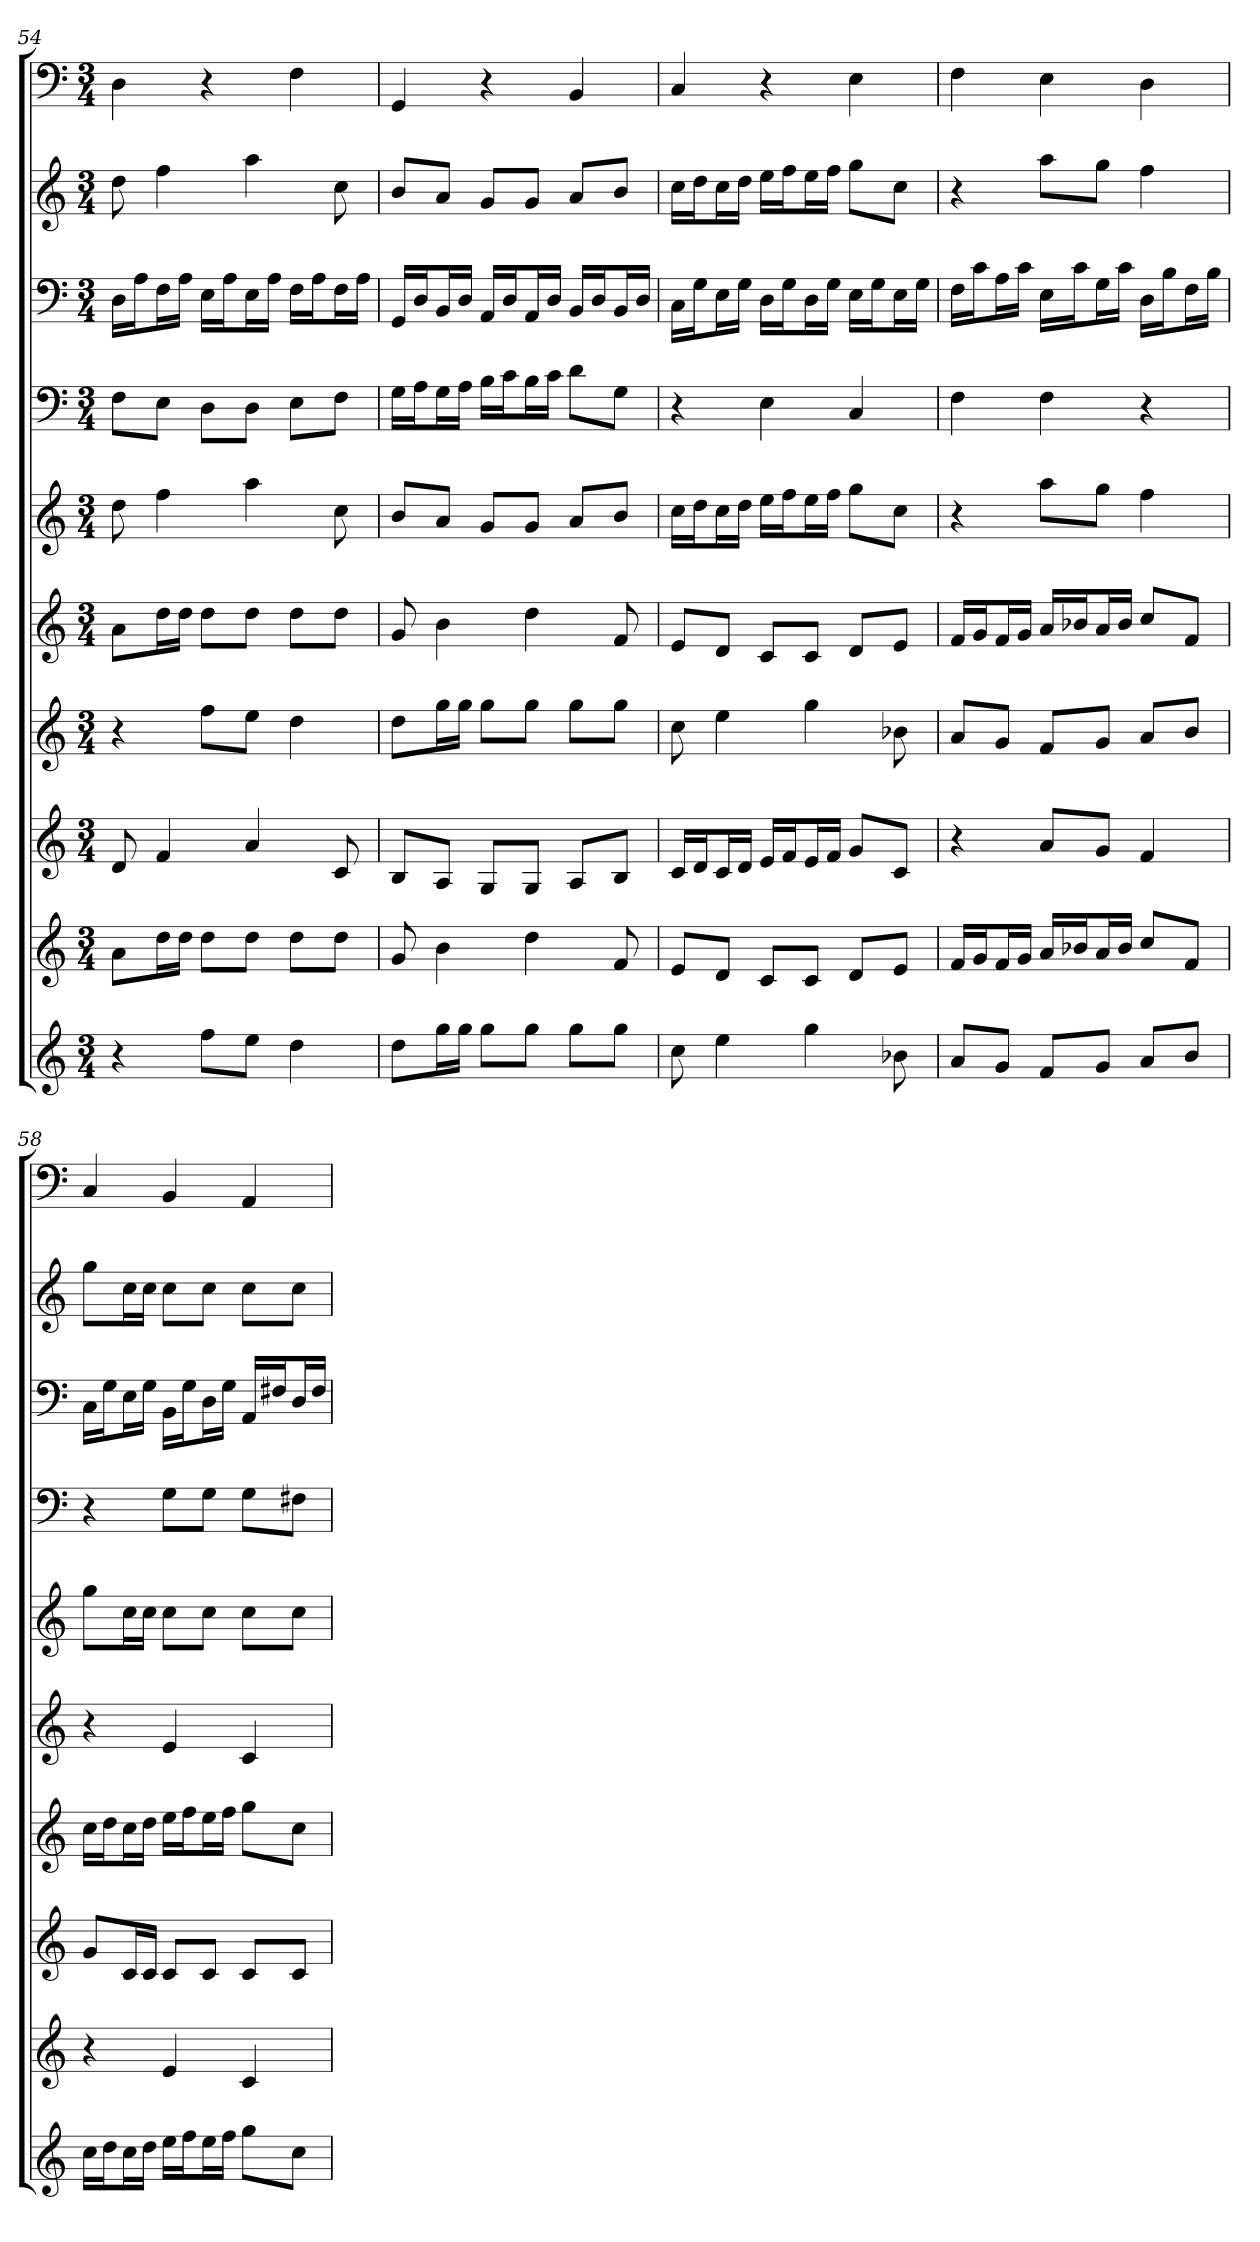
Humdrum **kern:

**kern	**kern	**kern	**kern	**kern	**kern	**kern	**kern	**kern	**kern
*part10	*part9	*part8	*part7	*part6	*part5	*part4	*part3	*part2	*part1
*staff10	*staff9	*staff8	*staff7	*staff6	*staff5	*staff4	*staff3	*staff2	*staff1
*clefG2	*clefG2	*clefG2	*clefG2	*clefG2	*clefG2	*clefF4	*clefF4	*clefG2	*clefF4
*k[]	*k[]	*k[]	*k[]	*k[]	*k[]	*k[]	*k[]	*k[]	*k[]
*C:	*C:	*C:	*C:	*C:	*C:	*C:	*C:	*C:	*C:
*M3/4	*M3/4	*M3/4	*M3/4	*M3/4	*M3/4	*M3/4	*M3/4	*M3/4	*M3/4
=54	=54	=54	=54	=54	=54	=54	=54	=54	=54
4r	8a\L	8d	4r	8a\L	8dd	8F\L	16D\LL	8dd	4D
.	.	.	.	.	.	.	16A\J	.	.
.	16dd\L	4f	.	16dd\L	4ff	8E\J	16F\L	4ff	.
.	16dd\JJ	.	.	16dd\JJ	.	.	16A\JJ	.	.
8ff\L	8dd\L	.	8ff\L	8dd\L	.	8D\L	16E\LL	.	4r
.	.	.	.	.	.	.	16A\J	.	.
8ee\J	8dd\J	4a	8ee\J	8dd\J	4aa	8D\J	16E\L	4aa	.
.	.	.	.	.	.	.	16A\JJ	.	.
4dd	8dd\L	.	4dd	8dd\L	.	8E\L	16F\LL	.	4F
.	.	.	.	.	.	.	16A\J	.	.
.	8dd\J	8c	.	8dd\J	8cc	8F\J	16F\L	8cc	.
.	.	.	.	.	.	.	16A\JJ	.	.
=55	=55	=55	=55	=55	=55	=55	=55	=55	=55
8dd\L	8g	8B/L	8dd\L	8g	8b/L	16G\LL	16GG/LL	8b/L	4GG
.	.	.	.	.	.	16A\J	16D/J	.	.
16gg\L	4b	8A/J	16gg\L	4b	8a/J	16G\L	16BB/L	8a/J	.
16gg\JJ	.	.	16gg\JJ	.	.	16A\JJ	16D/JJ	.	.
8gg\L	.	8G/L	8gg\L	.	8g/L	16B\LL	16AA/LL	8g/L	4r
.	.	.	.	.	.	16c\J	16D/J	.	.
8gg\J	4dd	8G/J	8gg\J	4dd	8g/J	16B\L	16AA/L	8g/J	.
.	.	.	.	.	.	16c\JJ	16D/JJ	.	.
8gg\L	.	8A/L	8gg\L	.	8a/L	8d\L	16BB/LL	8a/L	4BB
.	.	.	.	.	.	.	16D/J	.	.
8gg\J	8f	8B/J	8gg\J	8f	8b/J	8G\J	16BB/L	8b/J	.
.	.	.	.	.	.	.	16D/JJ	.	.
=56	=56	=56	=56	=56	=56	=56	=56	=56	=56
8cc	8e/L	16c/LL	8cc	8e/L	16cc\LL	4r	16C\LL	16cc\LL	4C
.	.	16d/J	.	.	16dd\J	.	16G\J	16dd\J	.
4ee	8d/J	16c/L	4ee	8d/J	16cc\L	.	16E\L	16cc\L	.
.	.	16d/JJ	.	.	16dd\JJ	.	16G\JJ	16dd\JJ	.
.	8c/L	16e/LL	.	8c/L	16ee\LL	4E	16D\LL	16ee\LL	4r
.	.	16f/J	.	.	16ff\J	.	16G\J	16ff\J	.
4gg	8c/J	16e/L	4gg	8c/J	16ee\L	.	16D\L	16ee\L	.
.	.	16f/JJ	.	.	16ff\JJ	.	16G\JJ	16ff\JJ	.
.	8d/L	8g/L	.	8d/L	8gg\L	4C	16E\LL	8gg\L	4E
.	.	.	.	.	.	.	16G\J	.	.
8b-X	8e/J	8c/J	8b-X	8e/J	8cc\J	.	16E\L	8cc\J	.
.	.	.	.	.	.	.	16G\JJ	.	.
=57	=57	=57	=57	=57	=57	=57	=57	=57	=57
8a/L	16f/LL	4r	8a/L	16f/LL	4r	4F	16F\LL	4r	4F
.	16g/J	.	.	16g/J	.	.	16c\J	.	.
8g/J	16f/L	.	8g/J	16f/L	.	.	16A\L	.	.
.	16g/JJ	.	.	16g/JJ	.	.	16c\JJ	.	.
8f/L	16a/LL	8a/L	8f/L	16a/LL	8aa\L	4F	16E\LL	8aa\L	4E
.	16b-X/J	.	.	16b-X/J	.	.	16c\J	.	.
8g/J	16a/L	8g/J	8g/J	16a/L	8gg\J	.	16G\L	8gg\J	.
.	16b-/JJ	.	.	16b-/JJ	.	.	16c\JJ	.	.
8a/L	8cc/L	4f	8a/L	8cc/L	4ff	4r	16D\LL	4ff	4D
.	.	.	.	.	.	.	16B\J	.	.
8b/J	8f/J	.	8b/J	8f/J	.	.	16F\L	.	.
.	.	.	.	.	.	.	16B\JJ	.	.
=58	=58	=58	=58	=58	=58	=58	=58	=58	=58
16cc\LL	4r	8g/L	16cc\LL	4r	8gg\L	4r	16C\LL	8gg\L	4C
16dd\J	.	.	16dd\J	.	.	.	16G\J	.	.
16cc\L	.	16c/L	16cc\L	.	16cc\L	.	16E\L	16cc\L	.
16dd\JJ	.	16c/JJ	16dd\JJ	.	16cc\JJ	.	16G\JJ	16cc\JJ	.
16ee\LL	4e	8c/L	16ee\LL	4e	8cc\L	8G\L	16BB\LL	8cc\L	4BB
16ff\J	.	.	16ff\J	.	.	.	16G\J	.	.
16ee\L	.	8c/J	16ee\L	.	8cc\J	8G\J	16D\L	8cc\J	.
16ff\JJ	.	.	16ff\JJ	.	.	.	16G\JJ	.	.
8gg\L	4c	8c/L	8gg\L	4c	8cc\L	8G\L	16AA/LL	8cc\L	4AA
.	.	.	.	.	.	.	16F#X/J	.	.
8cc\J	.	8c/J	8cc\J	.	8cc\J	8F#X\J	16D/L	8cc\J	.
.	.	.	.	.	.	.	16F#/JJ	.	.
=	=	=	=	=	=	=	=	=	=
*-	*-	*-	*-	*-	*-	*-	*-	*-	*-
